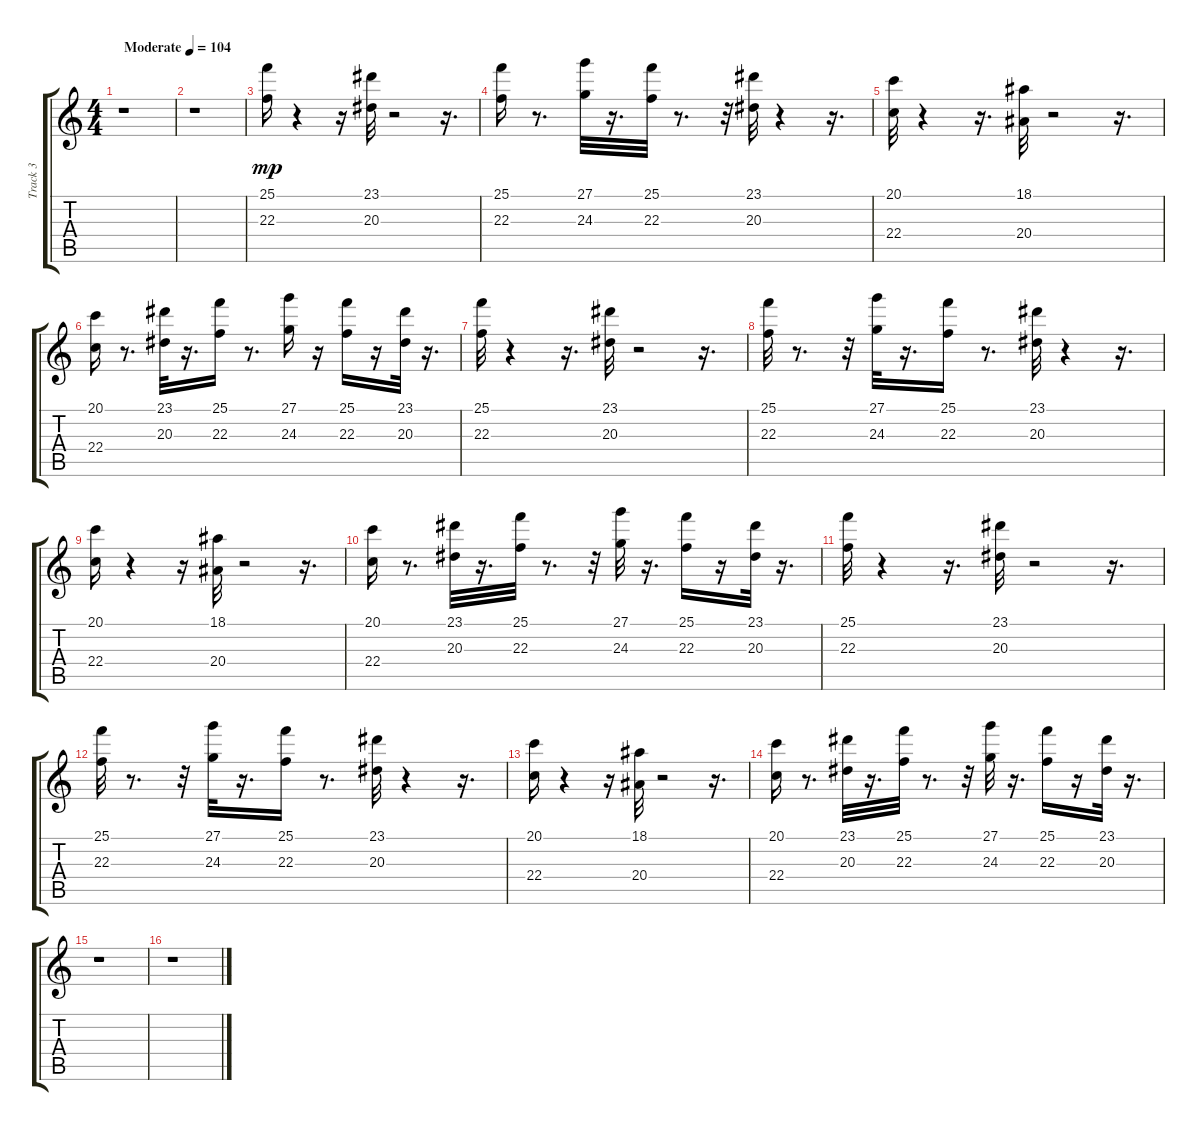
\track ("Track 3" "Track 3") {instrument musicbox}
\staff {score tabs}
\tuning (E4 B3 G3 D3 A2 E2) {hide}
\ts (4 4)
\tempo (104 "Moderate")
\clef g2
\ks c
r.1{dy mp instrument musicbox} |
r.1 |
(25.1 22.3).16 r.4 r.16 (23.1 20.3).32 r.2 r.16{d} |
(25.1 22.3).16 r.8{d} (27.1 24.3).32 r.16{d} (25.1 22.3).32 r.8{d} r.32 (23.1 20.3).32 r.4 r.16{d} |
(20.1 22.4).32 r.4 r.16{d} (18.1 20.4).32 r.2 r.16{d} |
(20.1 22.4).16 r.8{d} (23.1 20.3).32 r.16{d} (25.1 22.3).16 r.8{d} (27.1 24.3).16 r.16 (25.1 22.3).16 r.16 (23.1 20.3).32 r.16{d} |
(25.1 22.3).32 r.4 r.16{d} (23.1 20.3).32 r.2 r.16{d} |
(25.1 22.3).32 r.8{d} r.32 (27.1 24.3).32 r.16{d} (25.1 22.3).16 r.8{d} (23.1 20.3).32 r.4 r.16{d} |
(20.1 22.4).16 r.4 r.16 (18.1 20.4).32 r.2 r.16{d} |
(20.1 22.4).16 r.8{d} (23.1 20.3).32 r.16{d} (25.1 22.3).32 r.8{d} r.32 (27.1 24.3).32 r.16{d} (25.1 22.3).16 r.16 (23.1 20.3).32 r.16{d} |
(25.1 22.3).32 r.4 r.16{d} (23.1 20.3).32 r.2 r.16{d} |
(25.1 22.3).32 r.8{d} r.32 (27.1 24.3).32 r.16{d} (25.1 22.3).16 r.8{d} (23.1 20.3).32 r.4 r.16{d} |
(20.1 22.4).16 r.4 r.16 (18.1 20.4).32 r.2 r.16{d} |
(20.1 22.4).16 r.8{d} (23.1 20.3).32 r.16{d} (25.1 22.3).32 r.8{d} r.32 (27.1 24.3).32 r.16{d} (25.1 22.3).16 r.16 (23.1 20.3).32 r.16{d} |
r.1 |
r.1
